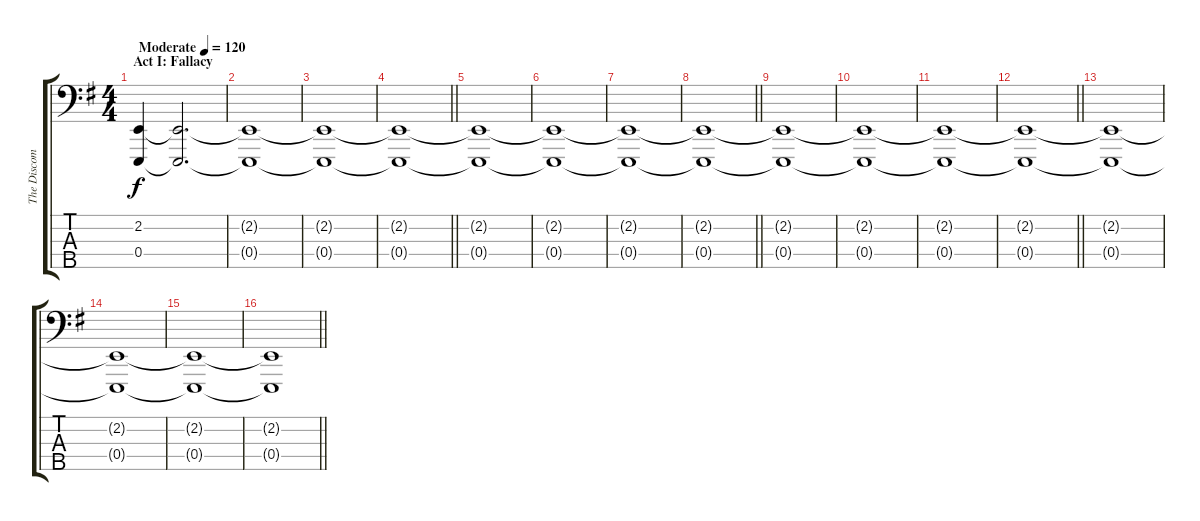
\track ("The Discomforter" "The Discom") {instrument lead1square}
\staff {score tabs}
\tuning (G2 D2 A1 E1 B0) {hide}
\ts (4 4)
\section ("" "Act I: Fallacy")
\tempo (120 "Moderate")
\clef f4
\ks eminor
(2.2 0.4).4{dy f volume 0 instrument lead1square} (2.2{t} 0.4{t}).2{d volume 11} |
(2.2{t} 0.4{t}).1 |
(2.2{t} 0.4{t}).1 |
\barLineRight lightlight
(2.2{t} 0.4{t}).1 |
(2.2{t} 0.4{t}).1 |
(2.2{t} 0.4{t}).1 |
(2.2{t} 0.4{t}).1 |
\barLineRight lightlight
(2.2{t} 0.4{t}).1 |
(2.2{t} 0.4{t}).1 |
(2.2{t} 0.4{t}).1 |
(2.2{t} 0.4{t}).1 |
\barLineRight lightlight
(2.2{t} 0.4{t}).1 |
(2.2{t} 0.4{t}).1 |
(2.2{t} 0.4{t}).1 |
(2.2{t} 0.4{t}).1 |
\barLineRight lightlight
(2.2{t} 0.4{t}).1
